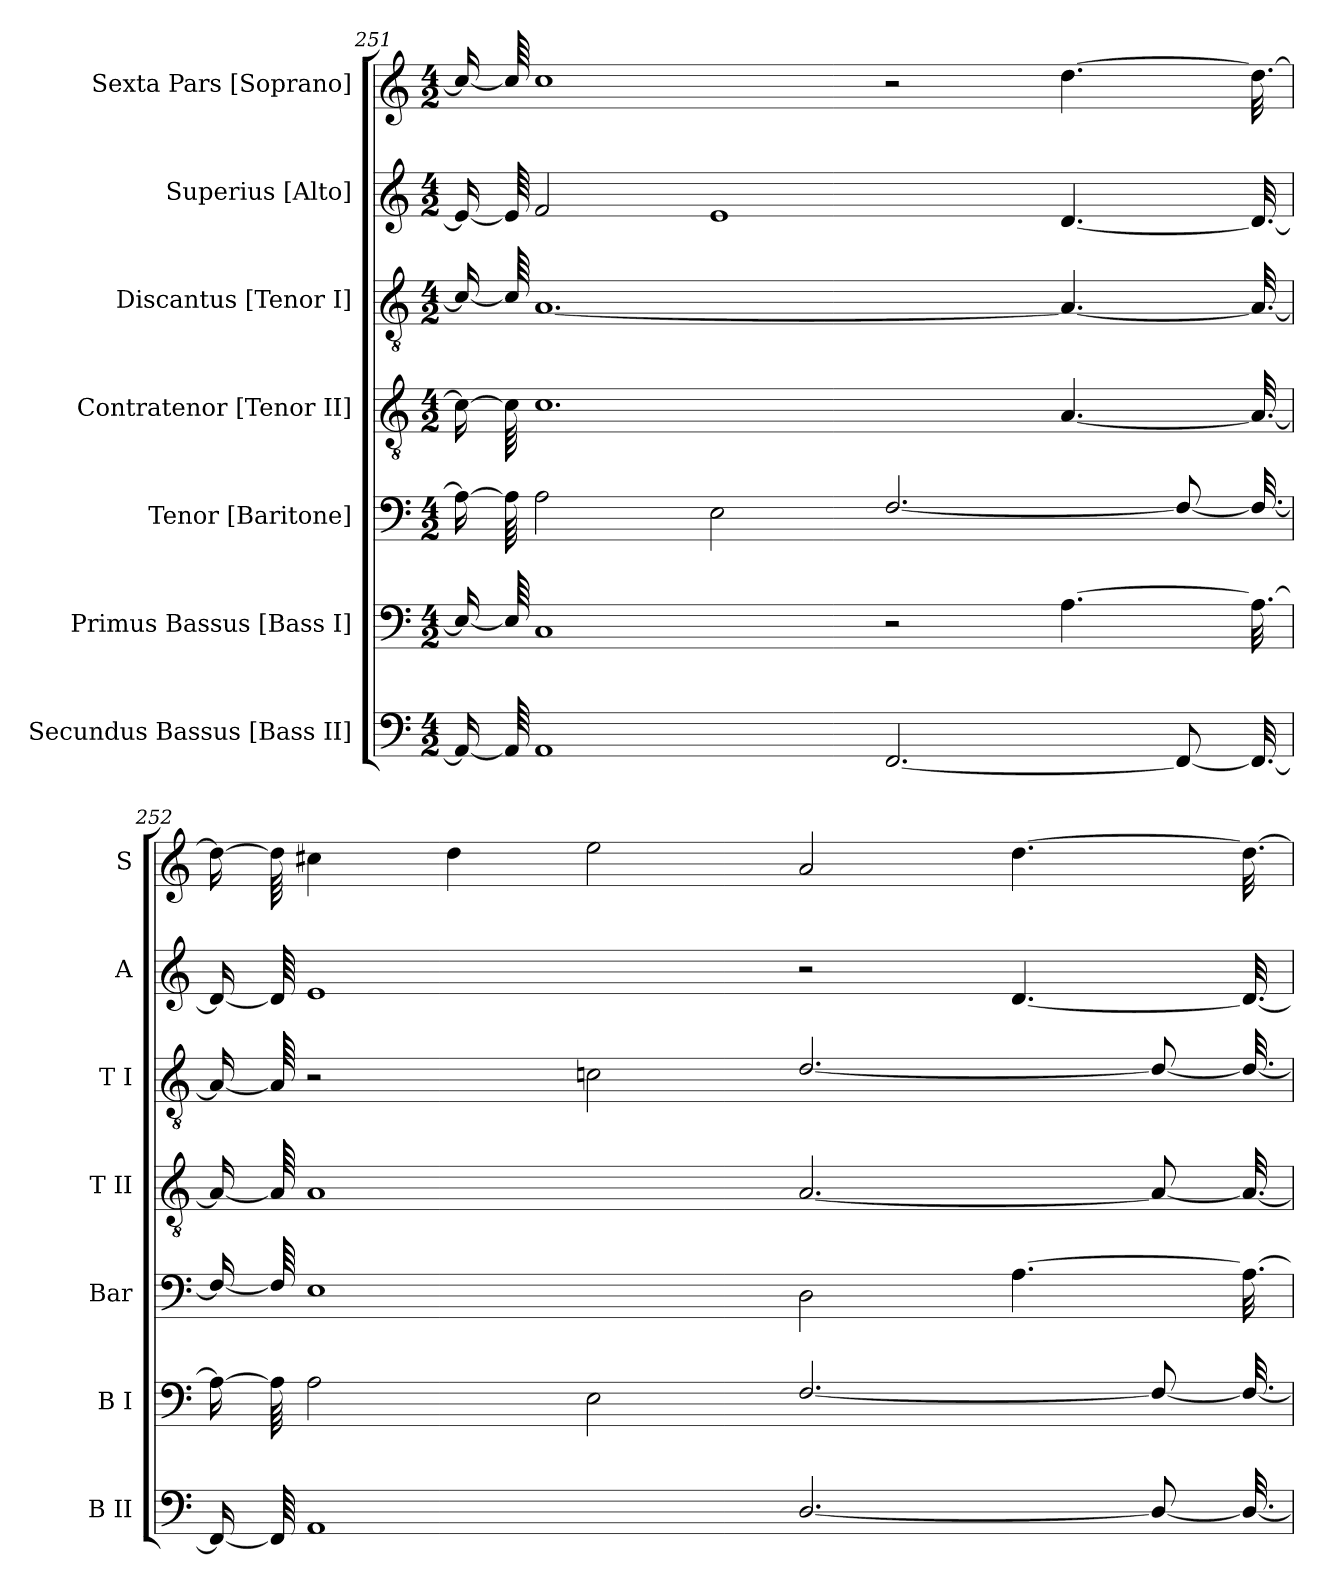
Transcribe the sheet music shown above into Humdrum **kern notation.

**kern	**kern	**kern	**kern	**kern	**kern	**kern
*part7	*part6	*part5	*part4	*part3	*part2	*part1
*staff7	*staff6	*staff5	*staff4	*staff3	*staff2	*staff1
*I"Secundus Bassus [Bass II]	*I"Primus Bassus [Bass I]	*I"Tenor [Baritone]	*I"Contratenor [Tenor II]	*I"Discantus [Tenor I]	*I"Superius [Alto]	*I"Sexta Pars [Soprano]
*I'B II	*I'B I	*I'Bar	*I'T II	*I'T I	*I'A	*I'S
*clefF4	*clefF4	*clefF4	*clefGv2	*clefGv2	*clefG2	*clefG2
*k[]	*k[]	*k[]	*k[]	*k[]	*k[]	*k[]
*C:	*C:	*C:	*C:	*C:	*C:	*C:
*M4/2	*M4/2	*M4/2	*M4/2	*M4/2	*M4/2	*M4/2
=251	=251	=251	=251	=251	=251	=251
16AA/_	16E/_	16A\_	16c\_	16c/_	16e/_	16cc/_
64AA/]	64E/]	64A\]	64c\]	64c/]	64e/]	64cc/]
1AA	1C	2A\	1.c	[<1.A	2f/	1cc
.	.	2E\	.	.	1e	.
[<2.FF/	2r	[<2.F/	.	.	.	2r
.	[>4.A\	.	[<4.A/	4.A/_	[<4.d/	[>4.dd\
8FF/_	.	8F/_	.	.	.	.
32.FF/_	32.A\_	32.F/_	32.A/_	32.A/_	32.d/_	32.dd\_
=252	=252	=252	=252	=252	=252	=252
16FF/_	16A\_	16F/_	16A/_	16A/_	16d/_	16dd\_
64FF/]	64A\]	64F/]	64A/]	64A/]	64d/]	64dd\]
1AA	2A\	1E	1A	2r	1e	4cc#X\
.	.	.	.	.	.	4dd\
.	2E\	.	.	2cni\	.	2ee\
[<2.D/	[<2.F/	2D\	[<2.A/	[<2.d/	2r	2a/
.	.	[>4.A\	.	.	[<4.d/	[>4.dd\
8D/_	8F/_	.	8A/_	8d/_	.	.
32.D/_	32.F/_	32.A\_	32.A/_	32.d/_	32.d/_	32.dd\_
=	=	=	=	=	=	=
*-	*-	*-	*-	*-	*-	*-
